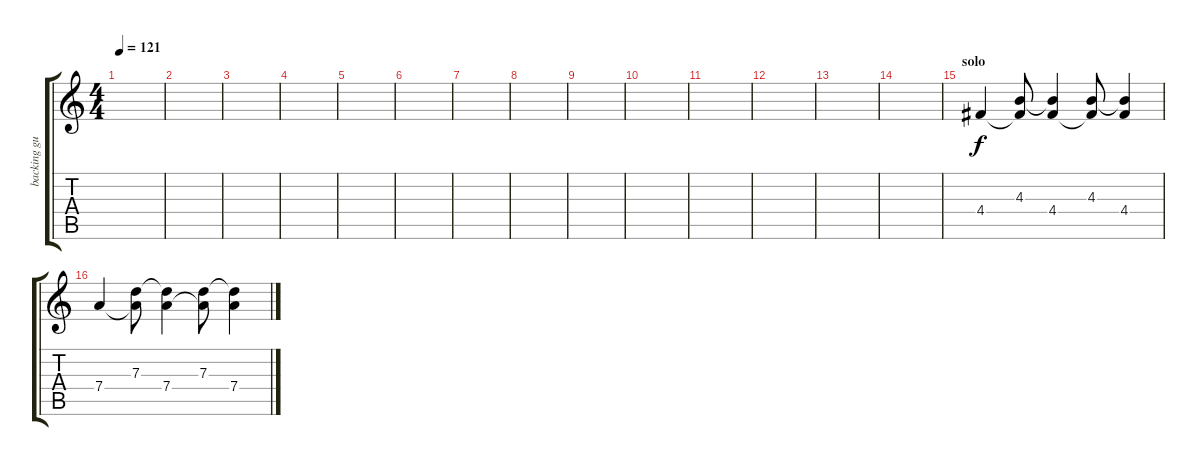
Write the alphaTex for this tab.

\track ("backing guitar" "backing gu") {instrument electricguitarclean}
\staff {score tabs}
\tuning (E4 B3 G3 D3 A2 E2) {hide}
\ts (4 4)
\tempo 121
\clef g2
\ks c
|
|
|
|
|
|
|
|
|
|
|
|
|
|
\section ("" "solo")
4.4.4 (4.3 4.4{t}).8 (4.3{t} 4.4).4 (4.3 4.4{t}).8 (4.3{t} 4.4).4 |
7.4.4 (7.3 7.4{t}).8 (7.3{t} 7.4).4 (7.3 7.4{t}).8 (7.3{t} 7.4).4
